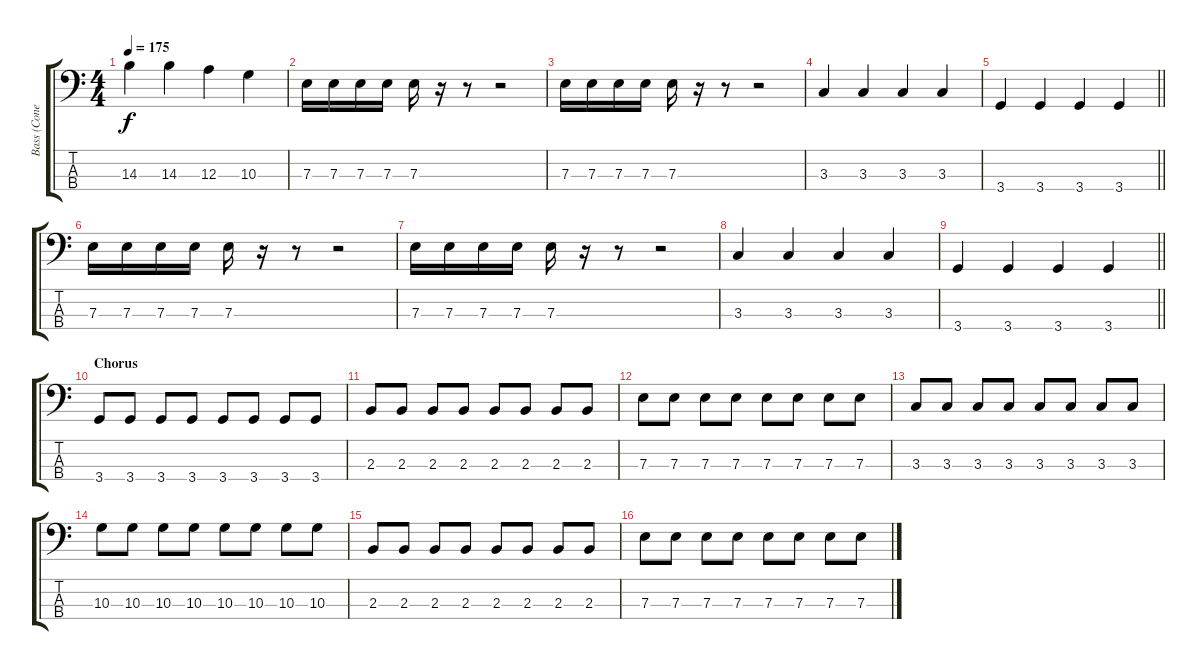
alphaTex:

\track ("Bass (Cone)" "Bass (Cone") {instrument electricbasspick}
\staff {score tabs}
\tuning (G2 D2 A1 E1) {hide}
\ts (4 4)
\tempo 175
\clef f4
\ks c
14.3.4{dy f} 14.3.4 12.3.4 10.3.4 |
7.3.16 7.3.16 7.3.16 7.3.16 7.3.16 r.16 r.8 r.2 |
7.3.16 7.3.16 7.3.16 7.3.16 7.3.16 r.16 r.8 r.2 |
3.3.4 3.3.4 3.3.4 3.3.4 |
\barLineRight lightlight
3.4.4 3.4.4 3.4.4 3.4.4 |
7.3.16 7.3.16 7.3.16 7.3.16 7.3.16 r.16 r.8 r.2 |
7.3.16 7.3.16 7.3.16 7.3.16 7.3.16 r.16 r.8 r.2 |
3.3.4 3.3.4 3.3.4 3.3.4 |
\barLineRight lightlight
3.4.4 3.4.4 3.4.4 3.4.4 |
\section ("" "Chorus")
3.4.8 3.4.8 3.4.8 3.4.8 3.4.8 3.4.8 3.4.8 3.4.8 |
2.3.8 2.3.8 2.3.8 2.3.8 2.3.8 2.3.8 2.3.8 2.3.8 |
7.3.8 7.3.8 7.3.8 7.3.8 7.3.8 7.3.8 7.3.8 7.3.8 |
3.3.8 3.3.8 3.3.8 3.3.8 3.3.8 3.3.8 3.3.8 3.3.8 |
10.3.8 10.3.8 10.3.8 10.3.8 10.3.8 10.3.8 10.3.8 10.3.8 |
2.3.8 2.3.8 2.3.8 2.3.8 2.3.8 2.3.8 2.3.8 2.3.8 |
7.3.8 7.3.8 7.3.8 7.3.8 7.3.8 7.3.8 7.3.8 7.3.8
